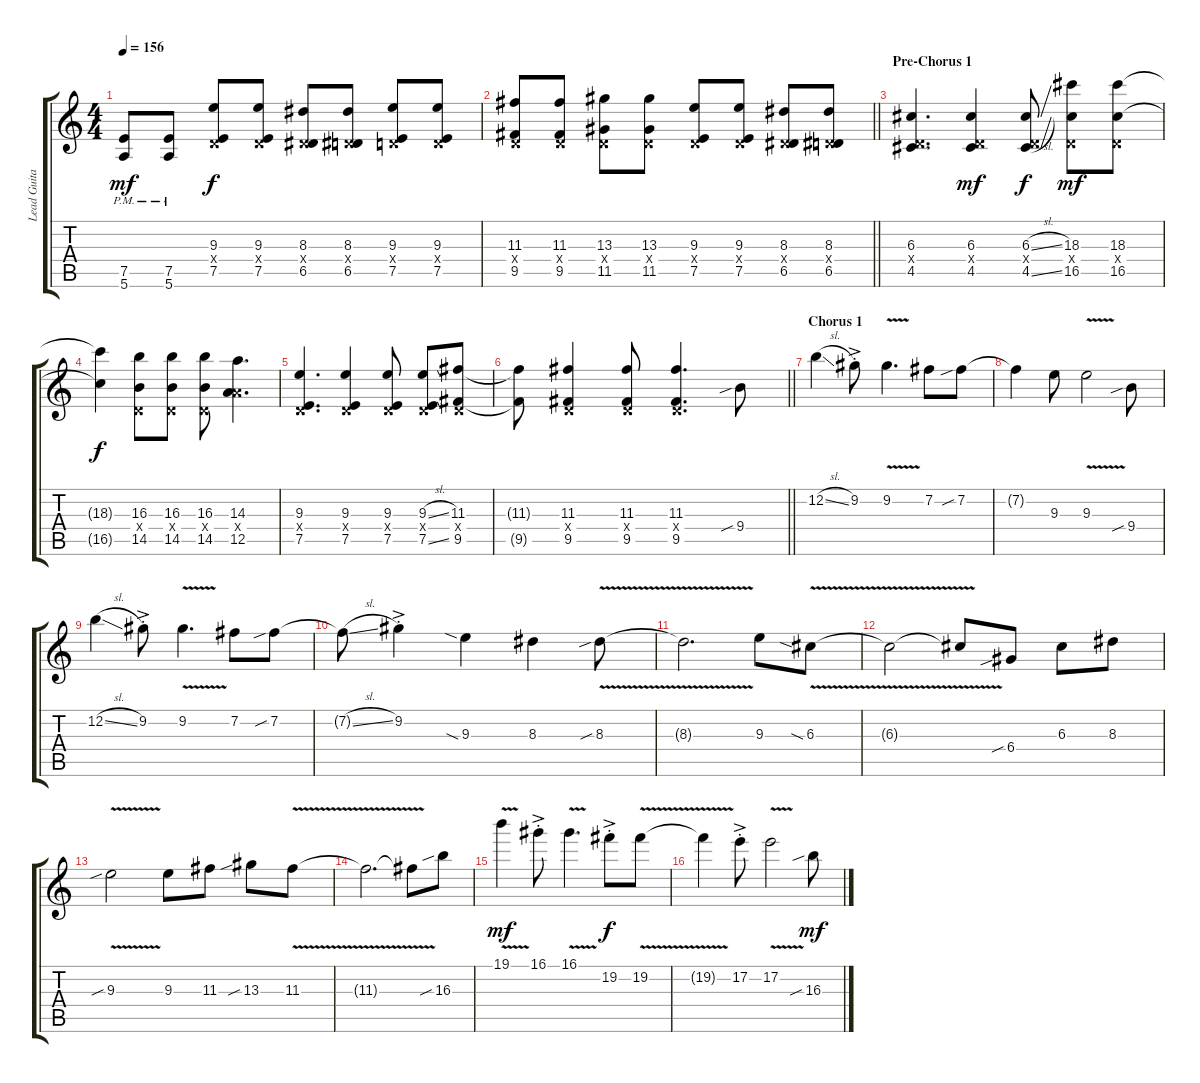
\track ("Lead Guitar 1" "Lead Guita") {instrument distortionguitar}
\staff {score tabs}
\tuning (E4 B3 G3 D3 A2 E2) {hide}
\ts (4 4)
\tempo 156
\clef g2
\ks c
(7.5{pm} 5.6{pm}).8{dy mf} (7.5{pm} 5.6{pm}).8 (9.3 0.4{x} 7.5).8{dy f} (9.3 0.4{x} 7.5).8 (8.3 0.4{x} 6.5).8 (8.3 0.4{x} 6.5).8 (9.3 0.4{x} 7.5).8 (9.3 0.4{x} 7.5).8 |
\barLineRight lightlight
(11.3 0.4{x} 9.5).8 (11.3 0.4{x} 9.5).8 (13.3 0.4{x} 11.5).8 (13.3 0.4{x} 11.5).8 (9.3 0.4{x} 7.5).8 (9.3 0.4{x} 7.5).8 (8.3 0.4{x} 6.5).8 (8.3 0.4{x} 6.5).8 |
\section ("" "Pre-Chorus 1")
(6.3 0.4{x} 4.5).4{d} (6.3 0.4{x} 4.5).4{dy mf} (6.3{sl} 0.4{x} 4.5{sl}).8{dy f} (18.3 0.4{x} 16.5).8{dy mf} (18.3 0.4{x} 16.5).8 |
(18.3{t} 16.5{t}).4{dy f} (16.3 0.4{x} 14.5).8 (16.3 0.4{x} 14.5).8 (16.3 0.4{x} 14.5).8 (14.3 7.4{x} 12.5).4{d} |
(9.3 0.4{x} 7.5).4{d} (9.3 0.4{x} 7.5).4 (9.3 0.4{x} 7.5).8 (9.3{sl} 0.4{x} 7.5{sl}).8 (11.3 0.4{x} 9.5).8 |
\barLineRight lightlight
(11.3{t} 9.5{t}).8 (11.3 0.4{x} 9.5).4 (11.3 0.4{x} 9.5).8 (11.3 0.4{x} 9.5).4{d} 9.4{sib}.8 |
\section ("" "Chorus 1")
12.2{sl}.4 9.2{ac st}.8 9.2{v}.4{d} 7.2.8 7.2{sib}.8 |
7.2{t}.4 9.3.8 9.3{v}.2 9.4{sib}.8 |
12.2{sl}.4 9.2{ac st}.8 9.2{v}.4{d} 7.2.8 7.2{sib}.8 |
7.2{sl t}.8 9.2{ac st}.4 9.3{sia}.4 8.3.4 8.3{v sib}.8 |
8.3{v t}.2{d} 9.3.8 6.3{v sia}.8 |
6.3{v t}.2 6.3{v t}.8 6.4{sib}.8 6.3.8 8.3.8 |
9.3{v sib}.2 9.3.8 11.3.8 13.3{sib}.8 11.3{v}.8 |
11.3{v t}.2{d} 11.3{v t}.8 16.3{sib}.8 |
19.1{v}.4{dy mf} 16.1{ac st}.8 16.1{v}.4{d} 19.2{ac st}.8{dy f} 19.2{v}.8 |
19.2{v t}.4 17.2{ac st}.8 17.2{v}.2 16.3{sib}.8{dy mf}
